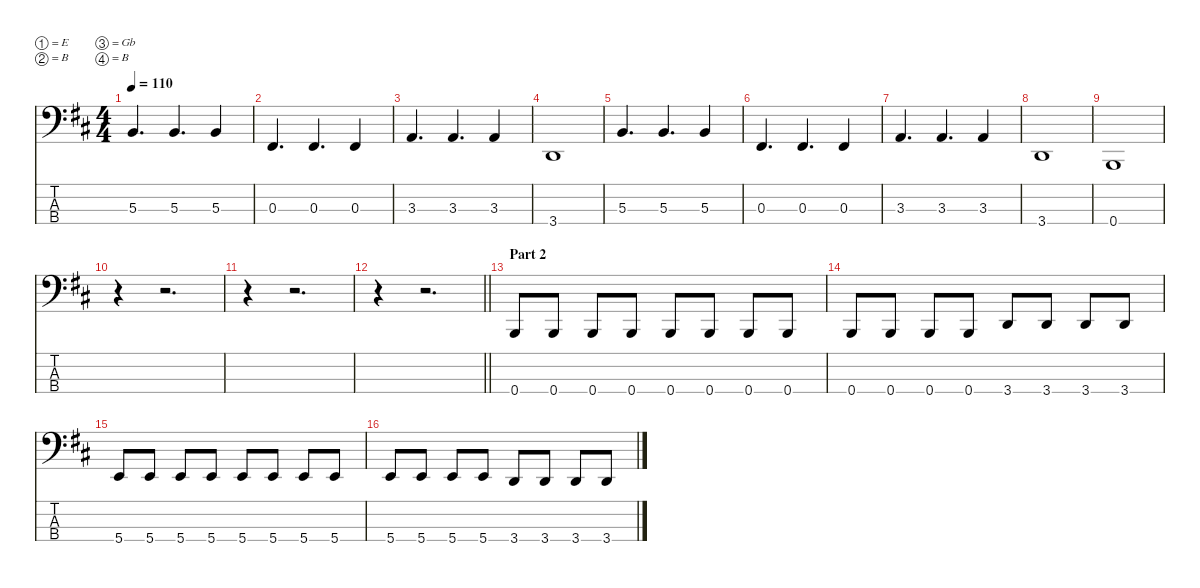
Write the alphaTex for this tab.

\defaultSystemsLayout 4
\hideDynamics
\bracketExtendMode nobrackets
\singleTrackTrackNamePolicy hidden
\multiTrackTrackNamePolicy hidden
\firstSystemTrackNameMode fullname
\firstSystemTrackNameOrientation horizontal
\otherSystemsTrackNameOrientation horizontal
\track ("Jeff Caxide" "el.bs.") {defaultSystemsLayout 8 instrument electricbassfinger}
\staff {score tabs}
\tuning (E2 B1 Gb1 B0)
\ts (4 4)
\tempo 110
\clef f4
\ks bminor
5.3{acc forcenatural}.4{d dy f beam Up} 5.3{acc forcenatural}.4{d beam Up} 5.3{acc forcenatural}.4{beam Up} |
0.3{acc #}.4{d beam Up} 0.3{acc #}.4{d beam Up} 0.3{acc #}.4{beam Up} |
3.3{acc forcenatural}.4{d beam Up} 3.3{acc forcenatural}.4{d beam Up} 3.3{acc forcenatural}.4{beam Up} |
3.4{acc forcenatural}.1{beam Up} |
5.3{acc forcenatural}.4{d beam Up} 5.3{acc forcenatural}.4{d beam Up} 5.3{acc forcenatural}.4{beam Up} |
0.3{acc #}.4{d beam Up} 0.3{acc #}.4{d beam Up} 0.3{acc #}.4{beam Up} |
3.3{acc forcenatural}.4{d beam Up} 3.3{acc forcenatural}.4{d beam Up} 3.3{acc forcenatural}.4{beam Up} |
3.4{acc forcenatural}.1{beam Up} |
0.4{acc forcenatural}.1{beam Up} |
r.4{beam Down} r.2{d beam Down} |
r.4{beam Down} r.2{d beam Down} |
\barLineRight lightlight
r.4{beam Down} r.2{d beam Down} |
\section ("" "Part 2")
0.4{acc forcenatural}.8{beam Up} 0.4{acc forcenatural}.8{beam Up} 0.4{acc forcenatural}.8{beam Up} 0.4{acc forcenatural}.8{beam Up} 0.4{acc forcenatural}.8{beam Up} 0.4{acc forcenatural}.8{beam Up} 0.4{acc forcenatural}.8{beam Up} 0.4{acc forcenatural}.8{beam Up} |
0.4{acc forcenatural}.8{beam Up} 0.4{acc forcenatural}.8{beam Up} 0.4{acc forcenatural}.8{beam Up} 0.4{acc forcenatural}.8{beam Up} 3.4{acc forcenatural}.8{beam Up} 3.4{acc forcenatural}.8{beam Up} 3.4{acc forcenatural}.8{beam Up} 3.4{acc forcenatural}.8{beam Up} |
5.4{acc forcenatural}.8{beam Up} 5.4{acc forcenatural}.8{beam Up} 5.4{acc forcenatural}.8{beam Up} 5.4{acc forcenatural}.8{beam Up} 5.4{acc forcenatural}.8{beam Up} 5.4{acc forcenatural}.8{beam Up} 5.4{acc forcenatural}.8{beam Up} 5.4{acc forcenatural}.8{beam Up} |
5.4{acc forcenatural}.8{beam Up} 5.4{acc forcenatural}.8{beam Up} 5.4{acc forcenatural}.8{beam Up} 5.4{acc forcenatural}.8{beam Up} 3.4{acc forcenatural}.8{beam Up} 3.4{acc forcenatural}.8{beam Up} 3.4{acc forcenatural}.8{beam Up} 3.4{acc forcenatural}.8{beam Up}
